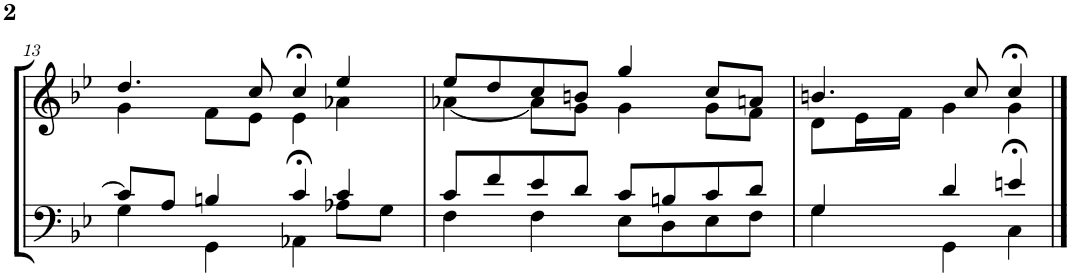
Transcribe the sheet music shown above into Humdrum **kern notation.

**kern	**kern
*part2	*part1
*staff2	*staff1
*I"Tenor/Baß	*I"Sopran/Alt
!!LO:PB:g=z
*clefF4	*clefG2
*k[b-e-]	*k[b-e-]
*M4/4	*M4/4
=13	=13
*^	*^
8c/L]	4G\	4.dd/	4g\
8A/J	.	.	.
4Bn/	4GG\	.	8f\L
.	.	8cc/	8e-\J
4c/	4AA-X>\	4cc>/	4e-\
4c/	8A-X\L	4ee-/	4a-X\
.	8G\J	.	.
=14	=14	=14	=14
8c/L	4F\	8ee-/L	[4a-X\
8f/	.	8dd/	.
8e-/	4F\	8cc/	8a-\L]
8d/J	.	8bn/J	8g\J
8c/L	8E-\L	4gg/	4g\
8Bn/	8D\	.	.
8c/	8E-\	8cc/L	8g\L
8d/J	8F\J	8an/J	8f\J
=15	=15	=15	=15
4G/	4G\	4.bn/	8d\L
.	.	.	16e-\L
.	.	.	16f\JJ
4d/	4GG\	.	4g\
.	.	8cc/	.
4en/	4C>\	4cc>/	4g\
*v	*v	*	*
*	*v	*v
==	==
*-	*-
